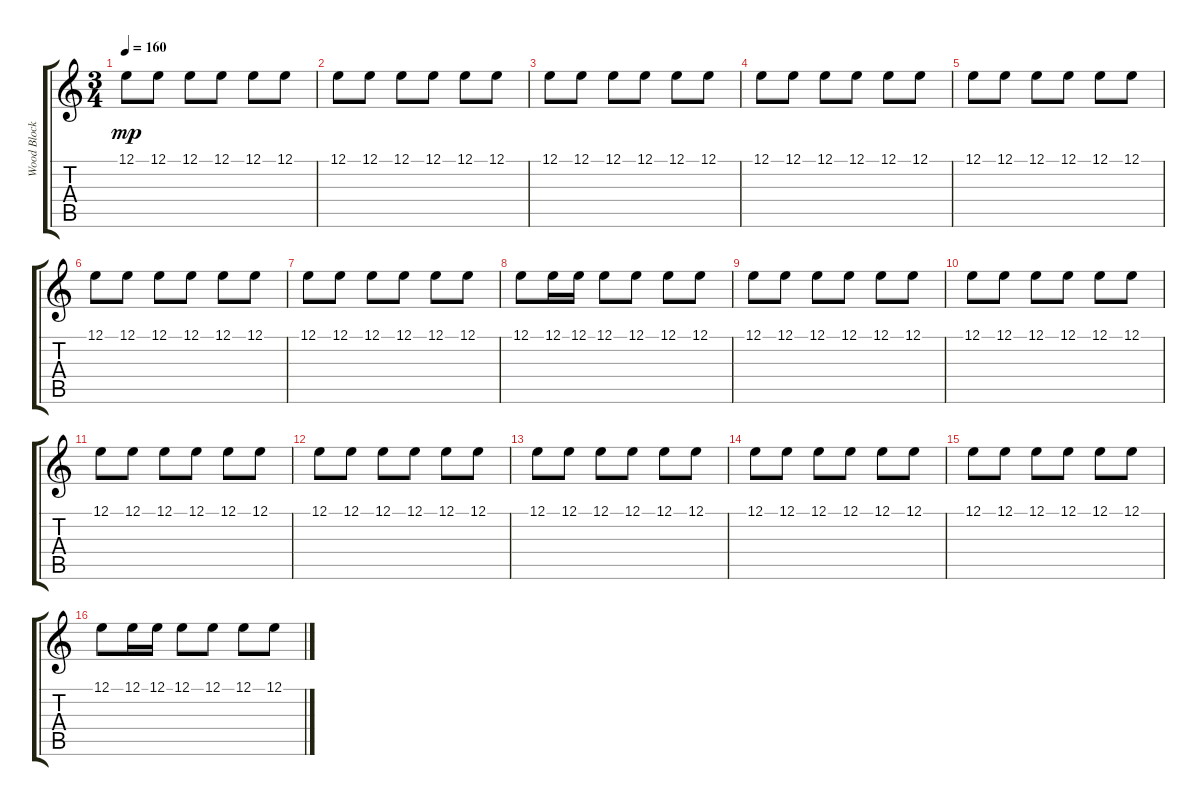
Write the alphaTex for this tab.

\track ("Wood Block" "Wood Block") {instrument woodblock}
\staff {score tabs}
\tuning (E4 B3 G3 D3 A2 E2) {hide}
\ts (3 4)
\tempo 160
\clef g2
\ks c
12.1.8{dy mp} 12.1.8 12.1.8 12.1.8 12.1.8 12.1.8 |
12.1.8 12.1.8 12.1.8 12.1.8 12.1.8 12.1.8 |
12.1.8 12.1.8 12.1.8 12.1.8 12.1.8 12.1.8 |
12.1.8 12.1.8 12.1.8 12.1.8 12.1.8 12.1.8 |
12.1.8 12.1.8 12.1.8 12.1.8 12.1.8 12.1.8 |
12.1.8 12.1.8 12.1.8 12.1.8 12.1.8 12.1.8 |
12.1.8 12.1.8 12.1.8 12.1.8 12.1.8 12.1.8 |
12.1.8 12.1.16 12.1.16 12.1.8 12.1.8 12.1.8 12.1.8 |
12.1.8 12.1.8 12.1.8 12.1.8 12.1.8 12.1.8 |
12.1.8 12.1.8 12.1.8 12.1.8 12.1.8 12.1.8 |
12.1.8 12.1.8 12.1.8 12.1.8 12.1.8 12.1.8 |
12.1.8 12.1.8 12.1.8 12.1.8 12.1.8 12.1.8 |
12.1.8 12.1.8 12.1.8 12.1.8 12.1.8 12.1.8 |
12.1.8 12.1.8 12.1.8 12.1.8 12.1.8 12.1.8 |
12.1.8 12.1.8 12.1.8 12.1.8 12.1.8 12.1.8 |
12.1.8 12.1.16 12.1.16 12.1.8 12.1.8 12.1.8 12.1.8
